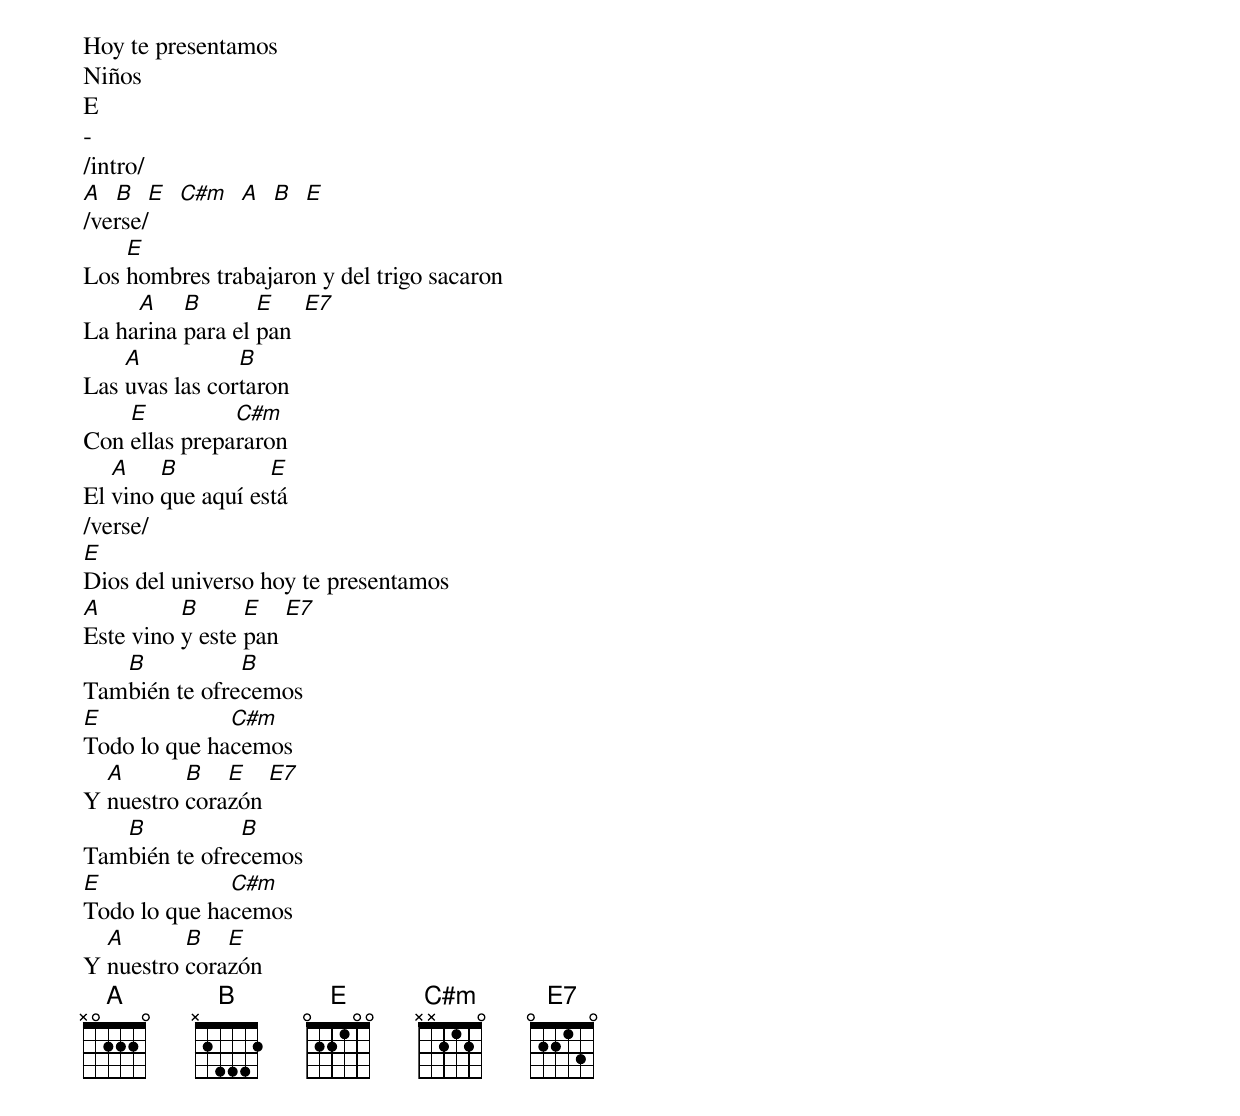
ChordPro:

Hoy te presentamos
Niños
E
-
/intro/
[A]  [B]  [E]  [C#m]  [A]  [B]  [E]
/verse/
Los [E]hombres trabajaron y del trigo sacaron
La ha[A]rina [B]para el [E]pan  [E7]
Las [A]uvas las cor[B]taron
Con [E]ellas prepa[C#m]raron
El [A]vino [B]que aquí es[E]tá
/verse/
[E]Dios del universo hoy te presentamos
[A]Este vino [B]y este [E]pan [E7]
Tam[B]bién te ofre[B]cemos
[E]Todo lo que ha[C#m]cemos
Y [A]nuestro [B]cora[E]zón [E7]
Tam[B]bién te ofre[B]cemos
[E]Todo lo que ha[C#m]cemos
Y [A]nuestro [B]cora[E]zón
